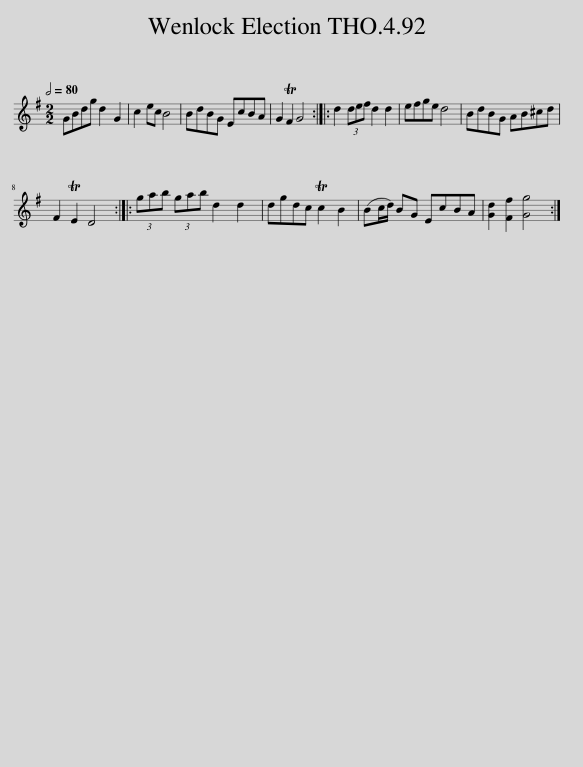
X:1
L:1/8
Q:1/2=80
M:2/2
I:linebreak $
K:G
V:1 treble
V:1
 GBdg d2 G2 | c2 ec B4 | BdBG EcBA | G2 TF2 G4 :: d2 (3def d2 d2 | %5
 efge d4 | BdBG AB^cd |$ F2 TE2 D4 :: (3gab (3gab d2 d2 | dgdc Tc2 B2 | %10
 (Bc/d/) BG EcBA | [Gd]2 [Ff]2 [Gg]4 :| %12
